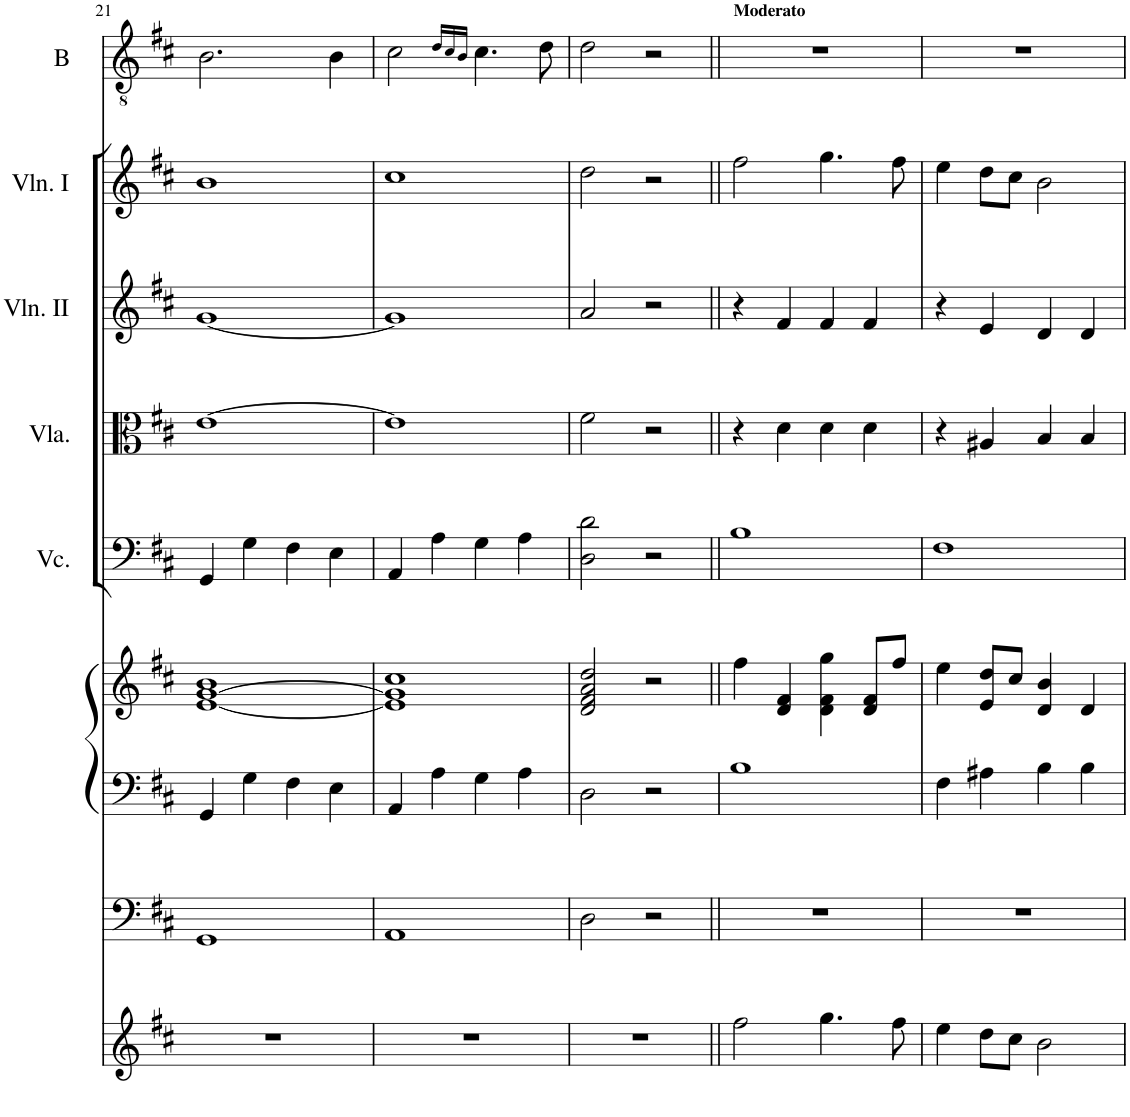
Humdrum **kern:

**kern	**kern	**kern	**kern	**kern	**kern	**kern	**kern	**kern
*part8	*part7	*part6	*part6	*part5	*part4	*part3	*part2	*part1
*staff9	*staff8	*staff7	*staff6	*staff5	*staff4	*staff3	*staff2	*staff1
*I"Flute	*I"DoubleBass	*I"Piano	*	*I"Cello	*I"Viola	*I"Violin II	*I"Violin I	*I"Baritone
*	*	*	*	*	*I'Vla.	*I'Vln. II	*I'Vln. I	*I'B
!!LO:PB:g=z
*clefG2	*clefF4	*clefF4	*clefG2	*clefF4	*clefC3	*clefG2	*clefG2	*clefGv2
*	*Trd7c12	*	*	*	*	*	*	*
*k[f#c#]	*k[f#c#]	*k[f#c#]	*k[f#c#]	*k[f#c#]	*k[f#c#]	*k[f#c#]	*k[f#c#]	*k[f#c#]
*D:	*D:	*D:	*D:	*D:	*D:	*D:	*D:	*D:
*M4/4	*M4/4	*M4/4	*M4/4	*M4/4	*M4/4	*M4/4	*M4/4	*M4/4
*met(c)	*met(c)	*met(c)	*met(c)	*met(c)	*met(c)	*met(c)	*met(c)	*met(c)
=21	=21	=21	=21	=21	=21	=21	=21	=21
1r	1GG	4GG/	[1e [1g 1b	4GG/	[1e	[1g	1b	2.B\
.	.	4G\	.	4G\	.	.	.	.
.	.	4F#\	.	4F#\	.	.	.	.
.	.	4E\	.	4E\	.	.	.	4B\
=22	=22	=22	=22	=22	=22	=22	=22	=22
1r	1AA	4AA/	1e] 1g] 1cc#	4AA/	1e]	1g]	1cc#	2c#\
.	.	4A\	.	4A\	.	.	.	.
.	.	.	.	.	.	.	.	16qd/LL
.	.	.	.	.	.	.	.	16qc#/
.	.	.	.	.	.	.	.	16qB/JJ
.	.	4G\	.	4G\	.	.	.	4.c#\
.	.	4A\	.	4A\	.	.	.	.
.	.	.	.	.	.	.	.	8d\
=23	=23	=23	=23	=23	=23	=23	=23	=23
1r	2D\	2D\	2d/ 2f#/ 2a/ 2dd/	2D\ 2d\	2f#\	2a/	2dd\	2d\
.	2r	2r	2r	2r	2r	2r	2r	2r
=24||	=24||	=24||	=24||	=24||	=24||	=24||	=24||	=24||
!	!	!	!	!	!	!	!	!LO:TX:a:B:t=Moderato
2ff#\	1r	1B	4ff#\	1B	4r	4r	2ff#\	1r
.	.	.	4d/ 4f#/	.	4d\	4f#/	.	.
4.gg\	.	.	4d\ 4f#\ 4gg\	.	4d\	4f#/	4.gg\	.
.	.	.	8d/ 8f#/L	.	4d\	4f#/	.	.
8ff#\	.	.	8ff#/J	.	.	.	8ff#\	.
=25	=25	=25	=25	=25	=25	=25	=25	=25
4ee\	1r	4F#\	4ee\	1F#	4r	4r	4ee\	1r
8dd\L	.	4A#X\	8e/ 8dd/L	.	4A#X/	4e/	8dd\L	.
8cc#\J	.	.	8cc#/J	.	.	.	8cc#\J	.
2b\	.	4B\	4d/ 4b/	.	4B/	4d/	2b\	.
.	.	4B\	4d/	.	4B/	4d/	.	.
=	=	=	=	=	=	=	=	=
*-	*-	*-	*-	*-	*-	*-	*-	*-
